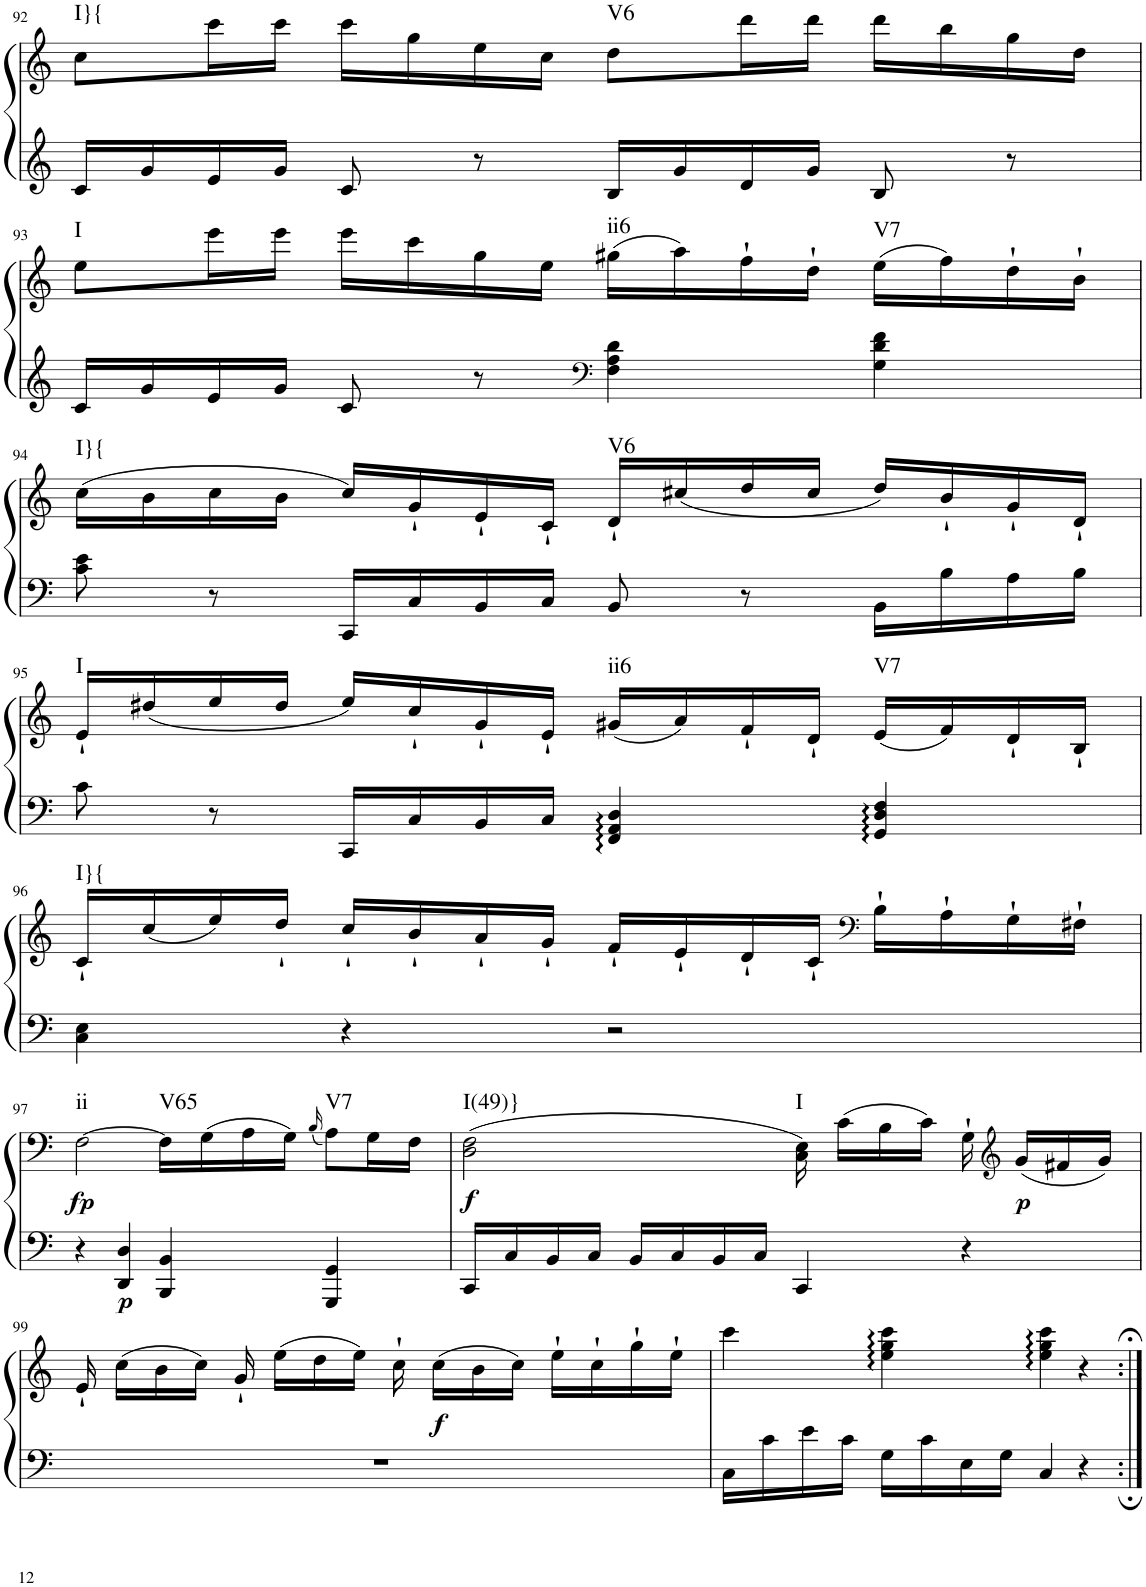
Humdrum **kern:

**kern	**kern	**dynam	**harte
*part1	*part1	*part1	*part1
*staff2	*staff1	*staff1/2	*
*I"Klavier linke Hand	*	*	*
!!LO:PB:g=z
*clefG2	*clefG2	*	*
*k[]	*k[]	*	*
*M4/4	*M4/4	*	*
=92	=92	=92	=92
!	!	!	!LO:H:kt=I}{
16c/LL	8cc\L	.	N
16g/	.	.	.
16e/	16ccc\L	.	.
16g/JJ	16ccc\JJ	.	.
8c/	16ccc\LL	.	.
.	16gg\	.	.
8r	16ee\	.	.
.	16cc\JJ	.	.
!	!	!	!LO:H:kt=V6
16B/LL	8dd\L	.	N
16g/	.	.	.
16d/	16ddd\L	.	.
16g/JJ	16ddd\JJ	.	.
8B/	16ddd\LL	.	.
.	16bb\	.	.
8r	16gg\	.	.
.	16dd\JJ	.	.
!!LO:LB:g=z
=93	=93	=93	=93
!	!	!	!LO:H:kt=I
16c/LL	8ee\L	.	N
16g/	.	.	.
16e/	16eee\L	.	.
16g/JJ	16eee\JJ	.	.
8c/	16eee\LL	.	.
.	16ccc\	.	.
8r	16gg\	.	.
.	16ee\JJ	.	.
*clefF4	*	*	*
!	!	!	!LO:H:kt=ii6
4F\ 4A\ 4d\	(16gg#X\LL	.	N
.	16aa\)	.	.
.	16ff`\	.	.
.	16dd`\JJ	.	.
!	!	!	!LO:H:kt=V7
4G\ 4d\ 4f\	(16ee\LL	.	N
.	16ff\)	.	.
.	16dd`\	.	.
.	16b`\JJ	.	.
!!LO:LB:g=z
=94	=94	=94	=94
!	!	!	!LO:H:kt=I}{
8c\ 8e\	(16cc\LL	.	N
.	16b\	.	.
8r	16cc\	.	.
.	16b\JJ	.	.
16CC/LL	16cc/LL)	.	.
16C/	16g`/	.	.
16BB/	16e`/	.	.
16C/JJ	16c`/JJ	.	.
!	!	!	!LO:H:kt=V6
8BB/	16d`/LL	.	N
.	(16cc#X/	.	.
8r	16dd/	.	.
.	16cc#/JJ	.	.
16BB\LL	16dd/LL)	.	.
16B\	16b`/	.	.
16A\	16g`/	.	.
16B\JJ	16d`/JJ	.	.
!!LO:LB:g=z
=95	=95	=95	=95
!	!	!	!LO:H:kt=I
8c\	16e`/LL	.	N
.	(16dd#X/	.	.
8r	16ee/	.	.
.	16dd#/JJ	.	.
16CC/LL	16ee/LL)	.	.
16C/	16cc`/	.	.
16BB/	16g`/	.	.
16C/JJ	16e`/JJ	.	.
!	!	!	!LO:H:kt=ii6
4FF/ 4AA/ 4D/	(16g#X/LL	.	N
.	16a/)	.	.
.	16f`/	.	.
.	16d`/JJ	.	.
!	!	!	!LO:H:kt=V7
4GG/ 4D/ 4F/	(16e/LL	.	N
.	16f/)	.	.
.	16d`/	.	.
.	16B`/JJ	.	.
!!LO:LB:g=z
=96	=96	=96	=96
!	!	!	!LO:H:kt=I}{
4C\ 4E\	16c`/LL	.	N
.	(16cc/	.	.
.	16ee/)	.	.
.	16dd`/JJ	.	.
4r	16cc`/LL	.	.
.	16b`/	.	.
.	16a`/	.	.
.	16g`/JJ	.	.
2r	16f`/LL	.	.
.	16e`/	.	.
.	16d`/	.	.
.	16c`/JJ	.	.
*	*clefF4	*	*
.	16B`\LL	.	.
.	16A`\	.	.
.	16G`\	.	.
.	16F#X`\JJ	.	.
!!LO:LB:g=z
=97	=97	=97	=97
!	!	!LO:DY:b	!LO:H:kt=ii
4r	[2F\	fp	N
!	!	!LO:DY:b=2	!
4DD/ 4D/	.	p	.
!	!	!	!LO:H:kt=V65
4BBB/ 4BB/	16F\LL]	.	N
.	(16G\	.	.
.	16A\	.	.
.	16G\JJ)	.	.
.	(16qB/	.	.
!	!	!	!LO:H:kt=V7
4GGG/ 4GG/	8A\L)	.	N
.	16G\L	.	.
.	16F\JJ	.	.
=98	=98	=98	=98
!	!	!LO:DY:b	!LO:H:kt=I(49)}
16CC/LL	(2D\ 2F\	f	N
16C/	.	.	.
16BB/	.	.	.
16C/JJ	.	.	.
16BB/LL	.	.	.
16C/	.	.	.
16BB/	.	.	.
16C/JJ	.	.	.
!	!	!	!LO:H:kt=I
4CC/	16C\ 16E\)	.	N
.	(16c\LL	.	.
.	16B\	.	.
.	16c\JJ)	.	.
4r	16G`\	.	.
*	*clefG2	*	*
!	!	!LO:DY:b	!
.	(16g/LL	p	.
.	16f#X/	.	.
.	16g/JJ)	.	.
!!LO:LB:g=z
=99	=99	=99	=99
1r	16e`/	.	.
.	(16cc\LL	.	.
.	16b\	.	.
.	16cc\JJ)	.	.
.	16g`/	.	.
.	(16ee\LL	.	.
.	16dd\	.	.
.	16ee\JJ)	.	.
.	16cc`\	.	.
!	!	!LO:DY:b	!
.	(16cc\LL	f	.
.	16b\	.	.
.	16cc\JJ)	.	.
.	16ee`\LL	.	.
.	16cc`\	.	.
.	16gg`\	.	.
.	16ee`\JJ	.	.
=100	=100	=100	=100
16C\LL	4ccc\	.	.
16c\	.	.	.
16e\	.	.	.
16c\JJ	.	.	.
16G\LL	4ee\ 4gg\ 4ccc\	.	.
16c\	.	.	.
16E\	.	.	.
16G\JJ	.	.	.
4C/	4ee\ 4gg\ 4ccc\	.	.
4r	4r	.	.
=:|!	=:|!	=:|!	=:|!
*-	*-	*-	*-
